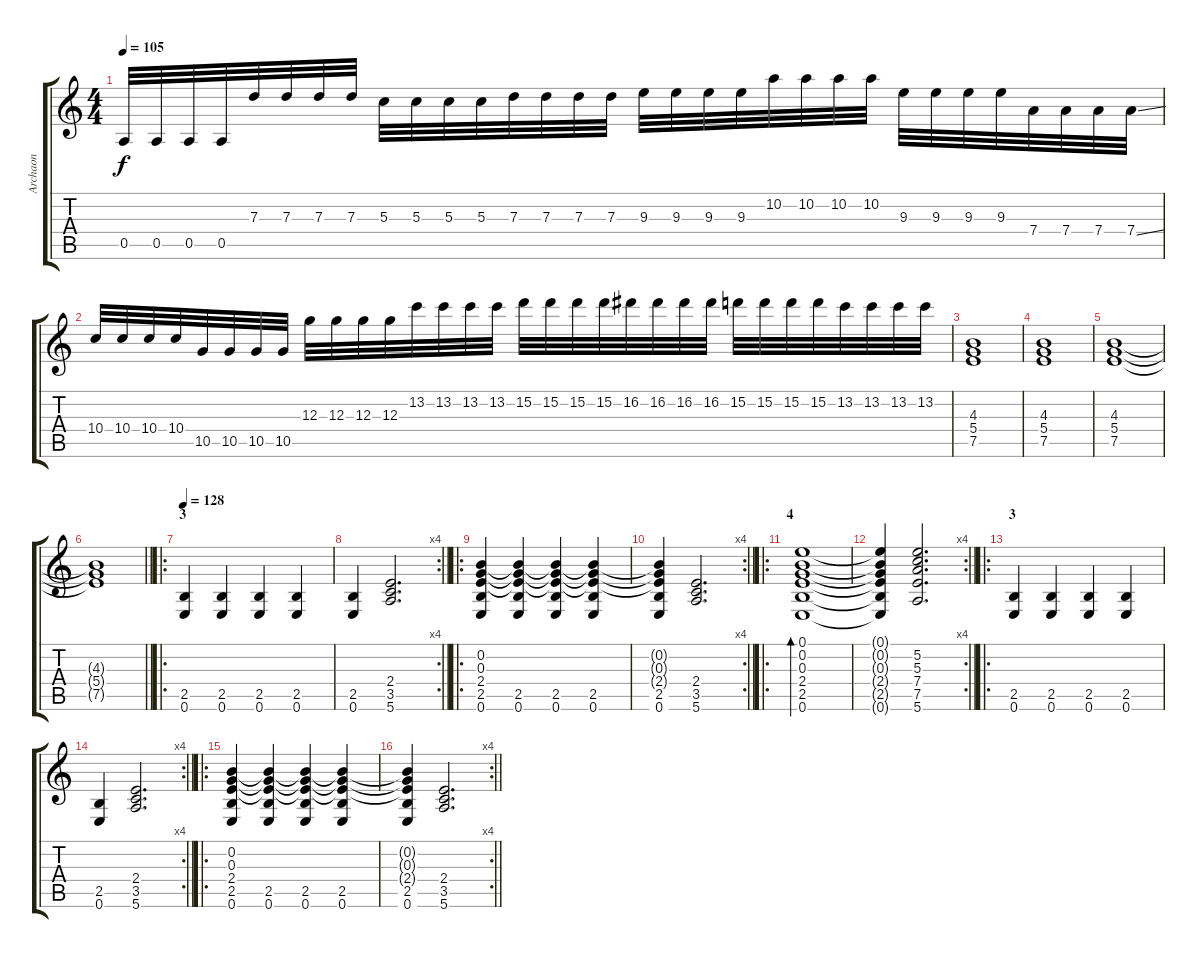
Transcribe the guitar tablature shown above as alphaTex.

\track ("Archaon" "Archaon") {instrument distortionguitar}
\staff {score tabs}
\tuning (E4 B3 G3 D3 A2 E2) {hide}
\ts (4 4)
\tempo 105
\clef g2
\ks c
0.5.32{dy f} 0.5.32 0.5.32 0.5.32 7.3.32 7.3.32 7.3.32 7.3.32 5.3.32 5.3.32 5.3.32 5.3.32 7.3.32 7.3.32 7.3.32 7.3.32 9.3.32 9.3.32 9.3.32 9.3.32 10.2.32 10.2.32 10.2.32 10.2.32 9.3.32 9.3.32 9.3.32 9.3.32 7.4.32 7.4.32 7.4.32 7.4{ss}.32 |
10.4.32 10.4.32 10.4.32 10.4.32 10.5.32 10.5.32 10.5.32 10.5.32 12.3.32 12.3.32 12.3.32 12.3.32 13.2.32 13.2.32 13.2.32 13.2.32 15.2.32 15.2.32 15.2.32 15.2.32 16.2.32 16.2.32 16.2.32 16.2.32 15.2.32 15.2.32 15.2.32 15.2.32 13.2.32 13.2.32 13.2.32 13.2.32 |
(4.3 5.4 7.5).1 |
(4.3 5.4 7.5).1 |
(4.3 5.4 7.5).1 |
\barLineRight lightlight
(4.3{t} 5.4{t} 7.5{t}).1 |
\ro
\section ("" "3")
\tempo 128
(2.5 0.6).4 (2.5 0.6).4 (2.5 0.6).4 (2.5 0.6).4 |
\rc 4
\barLineRight lightlight
(2.5 0.6).4 (2.4 3.5 5.6).2{d} |
\ro
(0.2 0.3 2.4 2.5 0.6).4 (0.2{t} 0.3{t} 2.4{t} 2.5 0.6).4 (0.2{t} 0.3{t} 2.4{t} 2.5 0.6).4 (0.2{t} 0.3{t} 2.4{t} 2.5 0.6).4 |
\rc 4
\barLineRight lightlight
(0.2{t} 0.3{t} 2.4{t} 2.5 0.6).4 (2.4 3.5 5.6).2{d} |
\ro
\section ("" "4")
(0.1 0.2 0.3 2.4 2.5 0.6).1{bd 120} |
\rc 4
\barLineRight lightlight
(0.1{t} 0.2{t} 0.3{t} 2.4{t} 2.5{t} 0.6{t}).4 (5.2 5.3 7.4 7.5 5.6).2{d} |
\ro
\section ("" "3")
(2.5 0.6).4 (2.5 0.6).4 (2.5 0.6).4 (2.5 0.6).4 |
\rc 4
\barLineRight lightlight
(2.5 0.6).4 (2.4 3.5 5.6).2{d} |
\ro
(0.2 0.3 2.4 2.5 0.6).4 (0.2{t} 0.3{t} 2.4{t} 2.5 0.6).4 (0.2{t} 0.3{t} 2.4{t} 2.5 0.6).4 (0.2{t} 0.3{t} 2.4{t} 2.5 0.6).4 |
\rc 4
\barLineRight lightlight
(0.2{t} 0.3{t} 2.4{t} 2.5 0.6).4 (2.4 3.5 5.6).2{d}
